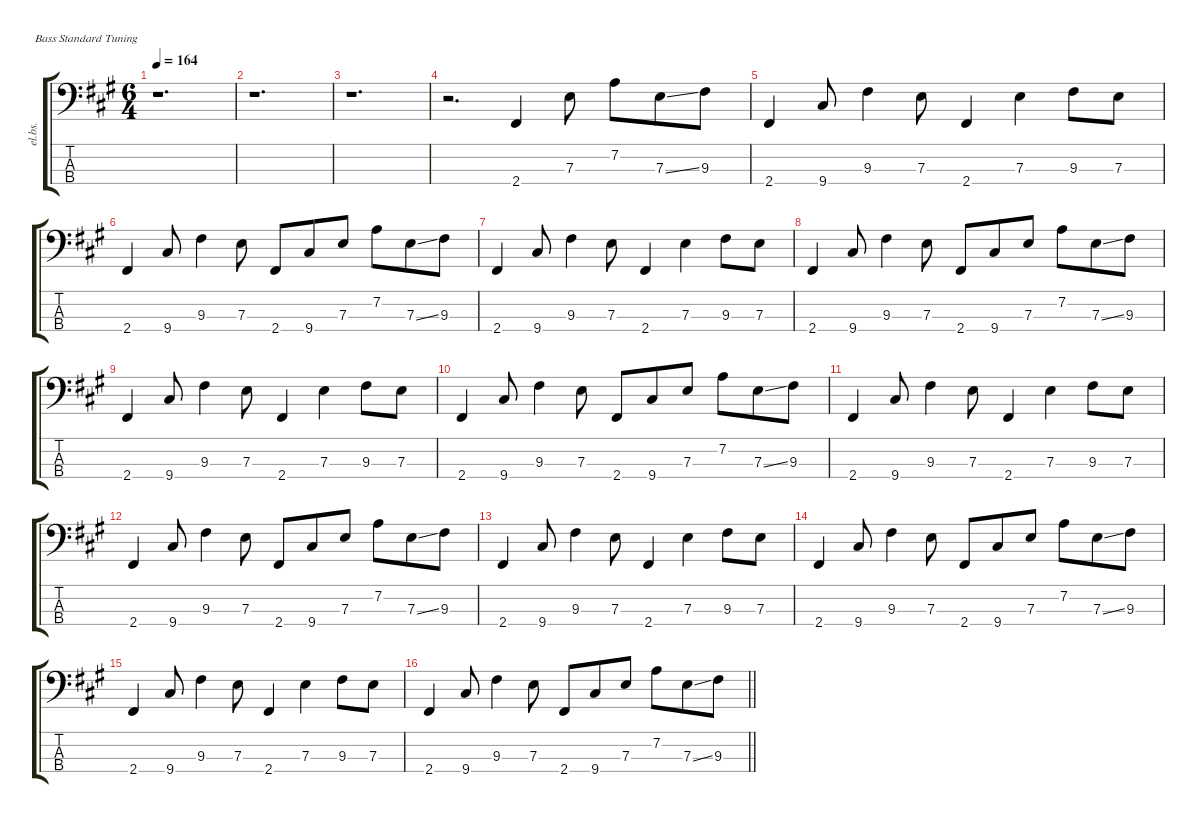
\defaultSystemsLayout 4
\hideDynamics
\bracketExtendMode groupsimilarinstruments
\otherSystemsTrackNameOrientation horizontal
\track ("Bass" "el.bs.") {instrument electricbassfinger}
\staff {score tabs}
\tuning (G2 D2 A1 E1)
\ts (6 4)
\beaming (8 3 3 3 3)
\tempo 164
\clef f4
\ks f#minor
r.1{d dy ff instrument electricbassfinger beam Down} |
r.1{d beam Down} |
r.1{d beam Down} |
r.2{d beam Down} 2.4{acc #}.4{beam Up} 7.3{acc forcenatural}.8{beam Down} 7.2{acc forcenatural}.8{dy f beam Down} 7.3{ss acc forcenatural}.8{dy ff beam Down} 9.3{acc #}.8{beam Down} |
2.4{acc #}.4{beam Up} 9.4{acc #}.8{dy f beam Up} 9.3{acc #}.4{dy ff beam Down} 7.3{acc forcenatural}.8{beam Down} 2.4{acc #}.4{beam Up} 7.3{acc forcenatural}.4{beam Down} 9.3{acc #}.8{beam Down} 7.3{acc forcenatural}.8{beam Down} |
2.4{acc #}.4{beam Up} 9.4{acc #}.8{beam Up} 9.3{acc #}.4{beam Down} 7.3{acc forcenatural}.8{beam Down} 2.4{acc #}.8{beam Up} 9.4{acc #}.8{dy f beam Up} 7.3{acc forcenatural}.8{beam Up} 7.2{acc forcenatural}.8{beam Down} 7.3{ss acc forcenatural}.8{beam Down} 9.3{acc #}.8{beam Down} |
2.4{acc #}.4{dy ff beam Up} 9.4{acc #}.8{dy f beam Up} 9.3{acc #}.4{dy ff beam Down} 7.3{acc forcenatural}.8{beam Down} 2.4{acc #}.4{beam Up} 7.3{acc forcenatural}.4{beam Down} 9.3{acc #}.8{beam Down} 7.3{acc forcenatural}.8{beam Down} |
2.4{acc #}.4{beam Up} 9.4{acc #}.8{beam Up} 9.3{acc #}.4{beam Down} 7.3{acc forcenatural}.8{beam Down} 2.4{acc #}.8{beam Up} 9.4{acc #}.8{dy f beam Up} 7.3{acc forcenatural}.8{beam Up} 7.2{acc forcenatural}.8{beam Down} 7.3{ss acc forcenatural}.8{beam Down} 9.3{acc #}.8{beam Down} |
2.4{acc #}.4{dy ff beam Up} 9.4{acc #}.8{dy f beam Up} 9.3{acc #}.4{dy ff beam Down} 7.3{acc forcenatural}.8{beam Down} 2.4{acc #}.4{beam Up} 7.3{acc forcenatural}.4{beam Down} 9.3{acc #}.8{beam Down} 7.3{acc forcenatural}.8{beam Down} |
2.4{acc #}.4{beam Up} 9.4{acc #}.8{beam Up} 9.3{acc #}.4{beam Down} 7.3{acc forcenatural}.8{beam Down} 2.4{acc #}.8{beam Up} 9.4{acc #}.8{dy f beam Up} 7.3{acc forcenatural}.8{beam Up} 7.2{acc forcenatural}.8{beam Down} 7.3{ss acc forcenatural}.8{beam Down} 9.3{acc #}.8{beam Down} |
2.4{acc #}.4{dy ff beam Up} 9.4{acc #}.8{dy f beam Up} 9.3{acc #}.4{dy ff beam Down} 7.3{acc forcenatural}.8{beam Down} 2.4{acc #}.4{beam Up} 7.3{acc forcenatural}.4{beam Down} 9.3{acc #}.8{beam Down} 7.3{acc forcenatural}.8{beam Down} |
2.4{acc #}.4{beam Up} 9.4{acc #}.8{beam Up} 9.3{acc #}.4{beam Down} 7.3{acc forcenatural}.8{beam Down} 2.4{acc #}.8{beam Up} 9.4{acc #}.8{dy f beam Up} 7.3{acc forcenatural}.8{beam Up} 7.2{acc forcenatural}.8{beam Down} 7.3{ss acc forcenatural}.8{beam Down} 9.3{acc #}.8{beam Down} |
2.4{acc #}.4{dy ff beam Up} 9.4{acc #}.8{dy f beam Up} 9.3{acc #}.4{dy ff beam Down} 7.3{acc forcenatural}.8{beam Down} 2.4{acc #}.4{beam Up} 7.3{acc forcenatural}.4{beam Down} 9.3{acc #}.8{beam Down} 7.3{acc forcenatural}.8{beam Down} |
2.4{acc #}.4{beam Up} 9.4{acc #}.8{beam Up} 9.3{acc #}.4{beam Down} 7.3{acc forcenatural}.8{beam Down} 2.4{acc #}.8{beam Up} 9.4{acc #}.8{dy f beam Up} 7.3{acc forcenatural}.8{beam Up} 7.2{acc forcenatural}.8{beam Down} 7.3{ss acc forcenatural}.8{beam Down} 9.3{acc #}.8{beam Down} |
2.4{acc #}.4{dy ff beam Up} 9.4{acc #}.8{dy f beam Up} 9.3{acc #}.4{dy ff beam Down} 7.3{acc forcenatural}.8{beam Down} 2.4{acc #}.4{beam Up} 7.3{acc forcenatural}.4{beam Down} 9.3{acc #}.8{beam Down} 7.3{acc forcenatural}.8{beam Down} |
\barLineRight lightlight
2.4{acc #}.4{beam Up} 9.4{acc #}.8{beam Up} 9.3{acc #}.4{beam Down} 7.3{acc forcenatural}.8{beam Down} 2.4{acc #}.8{beam Up} 9.4{acc #}.8{dy f beam Up} 7.3{acc forcenatural}.8{beam Up} 7.2{acc forcenatural}.8{beam Down} 7.3{ss acc forcenatural}.8{beam Down} 9.3{acc #}.8{beam Down}
